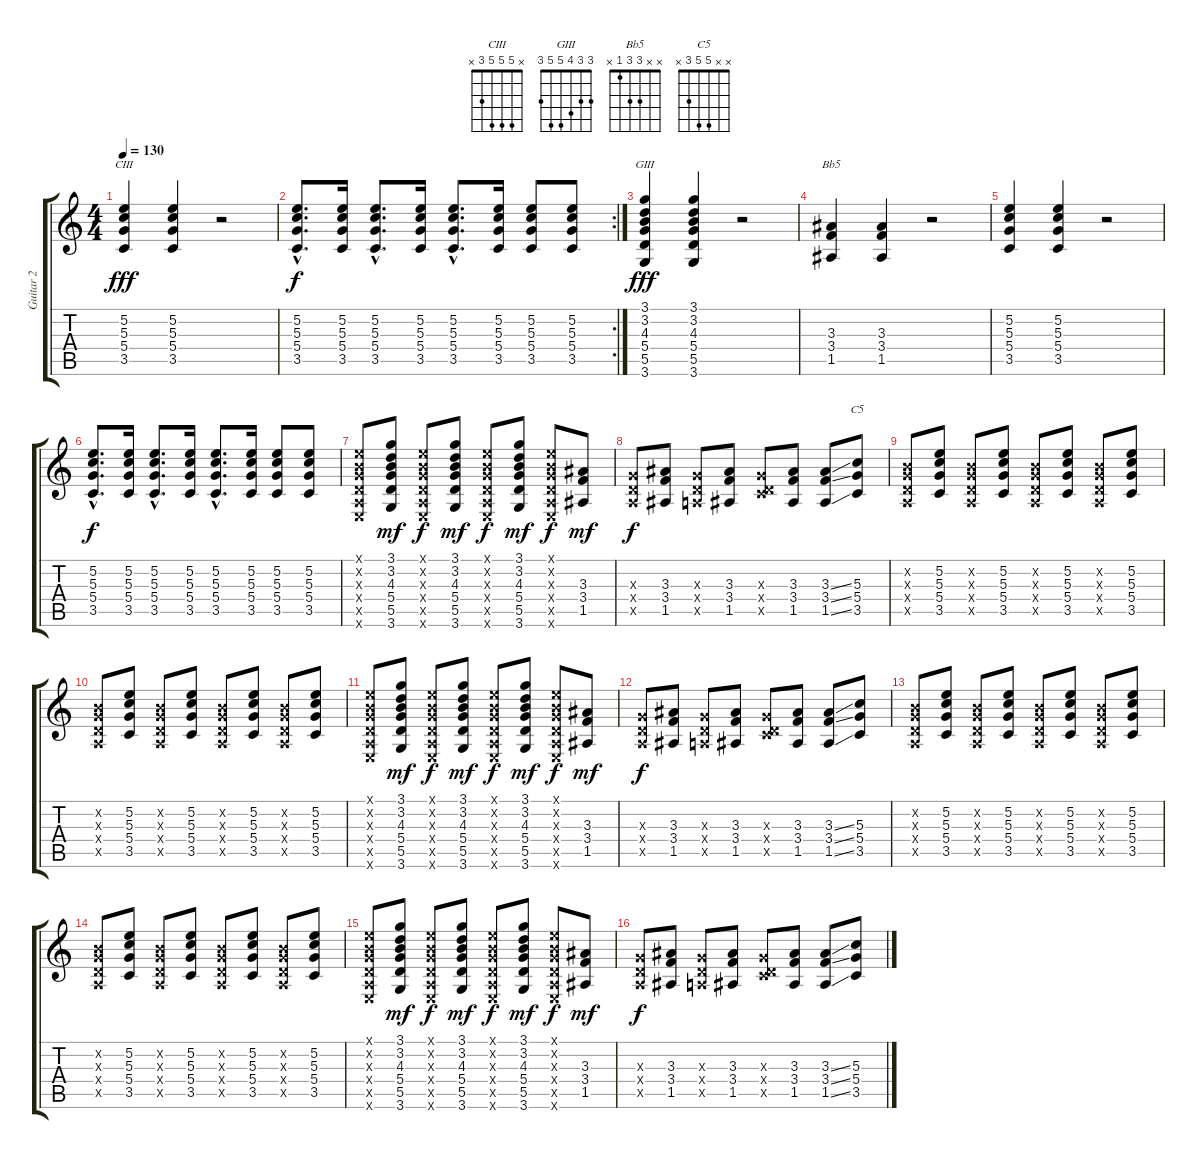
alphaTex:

\track ("Guitar 2" "Guitar 2") {instrument electricguitarjazz}
\staff {score tabs}
\tuning (E4 B3 G3 D3 A2 E2) {hide}
\chord ("CIII" x 5 5 5 3 x)
\chord ("GIII" 3 3 4 5 5 3)
\chord ("Bb5" x x 3 3 1 x)
\chord ("C5" x x 5 5 3 x)
\ts (4 4)
\tempo 130
\clef g2
\ks c
(5.2 5.3 5.4 3.5).4{ch "CIII" dy fff} (5.2 5.3 5.4 3.5).4 r.2 |
\rc 2
(5.2{hac} 5.3{hac} 5.4{hac} 3.5{hac}).8{d dy f} (5.2 5.3 5.4 3.5).16 (5.2{hac} 5.3{hac} 5.4{hac} 3.5{hac}).8{d} (5.2 5.3 5.4 3.5).16 (5.2{hac} 5.3{hac} 5.4{hac} 3.5{hac}).8{d} (5.2 5.3 5.4 3.5).16 (5.2 5.3 5.4 3.5).8 (5.2 5.3 5.4 3.5).8 |
(3.1 3.2 4.3 5.4 5.5 3.6).4{ch "GIII" dy fff} (3.1 3.2 4.3 5.4 5.5 3.6).4 r.2 |
(3.3 3.4 1.5).4{ch "Bb5"} (3.3 3.4 1.5).4 r.2 |
(5.2 5.3 5.4 3.5).4 (5.2 5.3 5.4 3.5).4 r.2 |
(5.2{hac} 5.3{hac} 5.4{hac} 3.5{hac}).8{d dy f} (5.2 5.3 5.4 3.5).16 (5.2{hac} 5.3{hac} 5.4{hac} 3.5{hac}).8{d} (5.2 5.3 5.4 3.5).16 (5.2{hac} 5.3{hac} 5.4{hac} 3.5{hac}).8{d} (5.2 5.3 5.4 3.5).16 (5.2 5.3 5.4 3.5).8 (5.2 5.3 5.4 3.5).8 |
(0.1{x} 0.2{x} 0.3{x} 0.4{x} 0.5{x} 0.6{x}).8 (3.1 3.2 4.3 5.4 5.5 3.6).8{dy mf} (0.1{x} 0.2{x} 0.3{x} 0.4{x} 0.5{x} 0.6{x}).8{dy f} (3.1 3.2 4.3 5.4 5.5 3.6).8{dy mf} (0.1{x} 0.2{x} 0.3{x} 0.4{x} 0.5{x} 0.6{x}).8{dy f} (3.1 3.2 4.3 5.4 5.5 3.6).8{dy mf} (0.1{x} 0.2{x} 0.3{x} 0.4{x} 0.5{x} 0.6{x}).8{dy f} (3.3 3.4 1.5).8{dy mf} |
(0.3{x} 0.4{x} 0.5{x}).8{dy f} (3.3 3.4 1.5).8 (0.3{x} 0.4{x} 0.5{x}).8 (3.3 3.4 1.5).8 (0.3{x} 0.4{x} 3.5{x}).8 (3.3 3.4 1.5).8 (3.3{ss} 3.4{ss} 1.5{ss}).8 (5.3 5.4 3.5).8{ch "C5"} |
(0.2{x} 0.3{x} 0.4{x} 0.5{x}).8 (5.2 5.3 5.4 3.5).8 (0.2{x} 0.3{x} 0.4{x} 0.5{x}).8 (5.2 5.3 5.4 3.5).8 (0.2{x} 0.3{x} 0.4{x} 0.5{x}).8 (5.2 5.3 5.4 3.5).8 (0.2{x} 0.3{x} 0.4{x} 0.5{x}).8 (5.2 5.3 5.4 3.5).8 |
(0.2{x} 0.3{x} 0.4{x} 0.5{x}).8 (5.2 5.3 5.4 3.5).8 (0.2{x} 0.3{x} 0.4{x} 0.5{x}).8 (5.2 5.3 5.4 3.5).8 (0.2{x} 0.3{x} 0.4{x} 0.5{x}).8 (5.2 5.3 5.4 3.5).8 (0.2{x} 0.3{x} 0.4{x} 0.5{x}).8 (5.2 5.3 5.4 3.5).8 |
(0.1{x} 0.2{x} 0.3{x} 0.4{x} 0.5{x} 0.6{x}).8 (3.1 3.2 4.3 5.4 5.5 3.6).8{dy mf} (0.1{x} 0.2{x} 0.3{x} 0.4{x} 0.5{x} 0.6{x}).8{dy f} (3.1 3.2 4.3 5.4 5.5 3.6).8{dy mf} (0.1{x} 0.2{x} 0.3{x} 0.4{x} 0.5{x} 0.6{x}).8{dy f} (3.1 3.2 4.3 5.4 5.5 3.6).8{dy mf} (0.1{x} 0.2{x} 0.3{x} 0.4{x} 0.5{x} 0.6{x}).8{dy f} (3.3 3.4 1.5).8{dy mf} |
(0.3{x} 0.4{x} 0.5{x}).8{dy f} (3.3 3.4 1.5).8 (0.3{x} 0.4{x} 0.5{x}).8 (3.3 3.4 1.5).8 (0.3{x} 0.4{x} 3.5{x}).8 (3.3 3.4 1.5).8 (3.3{ss} 3.4{ss} 1.5{ss}).8 (5.3 5.4 3.5).8 |
(0.2{x} 0.3{x} 0.4{x} 0.5{x}).8 (5.2 5.3 5.4 3.5).8 (0.2{x} 0.3{x} 0.4{x} 0.5{x}).8 (5.2 5.3 5.4 3.5).8 (0.2{x} 0.3{x} 0.4{x} 0.5{x}).8 (5.2 5.3 5.4 3.5).8 (0.2{x} 0.3{x} 0.4{x} 0.5{x}).8 (5.2 5.3 5.4 3.5).8 |
(0.2{x} 0.3{x} 0.4{x} 0.5{x}).8 (5.2 5.3 5.4 3.5).8 (0.2{x} 0.3{x} 0.4{x} 0.5{x}).8 (5.2 5.3 5.4 3.5).8 (0.2{x} 0.3{x} 0.4{x} 0.5{x}).8 (5.2 5.3 5.4 3.5).8 (0.2{x} 0.3{x} 0.4{x} 0.5{x}).8 (5.2 5.3 5.4 3.5).8 |
(0.1{x} 0.2{x} 0.3{x} 0.4{x} 0.5{x} 0.6{x}).8 (3.1 3.2 4.3 5.4 5.5 3.6).8{dy mf} (0.1{x} 0.2{x} 0.3{x} 0.4{x} 0.5{x} 0.6{x}).8{dy f} (3.1 3.2 4.3 5.4 5.5 3.6).8{dy mf} (0.1{x} 0.2{x} 0.3{x} 0.4{x} 0.5{x} 0.6{x}).8{dy f} (3.1 3.2 4.3 5.4 5.5 3.6).8{dy mf} (0.1{x} 0.2{x} 0.3{x} 0.4{x} 0.5{x} 0.6{x}).8{dy f} (3.3 3.4 1.5).8{dy mf} |
(0.3{x} 0.4{x} 0.5{x}).8{dy f} (3.3 3.4 1.5).8 (0.3{x} 0.4{x} 0.5{x}).8 (3.3 3.4 1.5).8 (0.3{x} 0.4{x} 3.5{x}).8 (3.3 3.4 1.5).8 (3.3{ss} 3.4{ss} 1.5{ss}).8 (5.3 5.4 3.5).8
